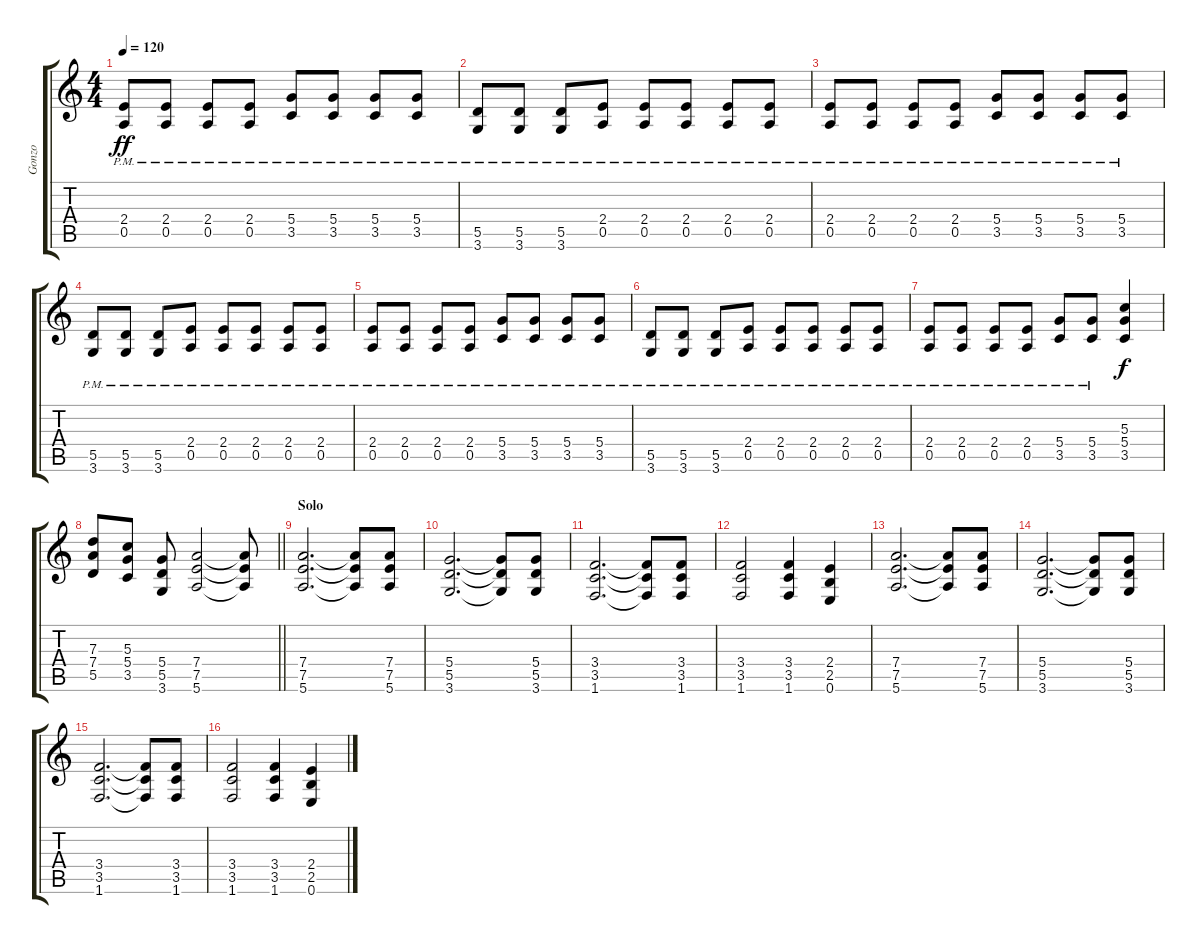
\track ("Gonzo" "Gonzo") {instrument distortionguitar}
\staff {score tabs}
\tuning (E4 B3 G3 D3 A2 E2) {hide}
\ts (4 4)
\tempo 120
\clef g2
\ks c
(2.4{pm} 0.5{pm}).8{dy ff} (2.4{pm} 0.5{pm}).8 (2.4{pm} 0.5{pm}).8 (2.4{pm} 0.5{pm}).8 (5.4{pm} 3.5{pm}).8 (5.4{pm} 3.5{pm}).8 (5.4{pm} 3.5{pm}).8 (5.4{pm} 3.5{pm}).8 |
(5.5{pm} 3.6{pm}).8 (5.5{pm} 3.6{pm}).8 (5.5{pm} 3.6{pm}).8 (2.4{pm} 0.5{pm}).8 (2.4{pm} 0.5{pm}).8 (2.4{pm} 0.5{pm}).8 (2.4{pm} 0.5{pm}).8 (2.4{pm} 0.5{pm}).8 |
(2.4{pm} 0.5{pm}).8 (2.4{pm} 0.5{pm}).8 (2.4{pm} 0.5{pm}).8 (2.4{pm} 0.5{pm}).8 (5.4{pm} 3.5{pm}).8 (5.4{pm} 3.5{pm}).8 (5.4{pm} 3.5{pm}).8 (5.4{pm} 3.5{pm}).8 |
(5.5{pm} 3.6{pm}).8 (5.5{pm} 3.6{pm}).8 (5.5{pm} 3.6{pm}).8 (2.4{pm} 0.5{pm}).8 (2.4{pm} 0.5{pm}).8 (2.4{pm} 0.5{pm}).8 (2.4{pm} 0.5{pm}).8 (2.4{pm} 0.5{pm}).8 |
(2.4{pm} 0.5{pm}).8 (2.4{pm} 0.5{pm}).8 (2.4{pm} 0.5{pm}).8 (2.4{pm} 0.5{pm}).8 (5.4{pm} 3.5{pm}).8 (5.4{pm} 3.5{pm}).8 (5.4{pm} 3.5{pm}).8 (5.4{pm} 3.5{pm}).8 |
(5.5{pm} 3.6{pm}).8 (5.5{pm} 3.6{pm}).8 (5.5{pm} 3.6{pm}).8 (2.4{pm} 0.5{pm}).8 (2.4{pm} 0.5{pm}).8 (2.4{pm} 0.5{pm}).8 (2.4{pm} 0.5{pm}).8 (2.4{pm} 0.5{pm}).8 |
(2.4{pm} 0.5{pm}).8 (2.4{pm} 0.5{pm}).8 (2.4{pm} 0.5{pm}).8 (2.4{pm} 0.5{pm}).8 (5.4{pm} 3.5{pm}).8 (5.4{pm} 3.5{pm}).8 (5.3 5.4 3.5).4{dy f} |
\barLineRight lightlight
(7.3 7.4 5.5).8 (5.3 5.4 3.5).8 (5.4 5.5 3.6).8 (7.4 7.5 5.6).2 (7.4{t} 7.5{t} 5.6{t}).8 |
\section ("" "Solo")
(7.4 7.5 5.6).2{d} (7.4{t} 7.5{t} 5.6{t}).8 (7.4 7.5 5.6).8 |
(5.4 5.5 3.6).2{d} (5.4{t} 5.5{t} 3.6{t}).8 (5.4 5.5 3.6).8 |
(3.4 3.5 1.6).2{d} (3.4{t} 3.5{t} 1.6{t}).8 (3.4 3.5 1.6).8 |
(3.4 3.5 1.6).2 (3.4 3.5 1.6).4 (2.4 2.5 0.6).4 |
(7.4 7.5 5.6).2{d} (7.4{t} 7.5{t} 5.6{t}).8 (7.4 7.5 5.6).8 |
(5.4 5.5 3.6).2{d} (5.4{t} 5.5{t} 3.6{t}).8 (5.4 5.5 3.6).8 |
(3.4 3.5 1.6).2{d} (3.4{t} 3.5{t} 1.6{t}).8 (3.4 3.5 1.6).8 |
(3.4 3.5 1.6).2 (3.4 3.5 1.6).4 (2.4 2.5 0.6).4
